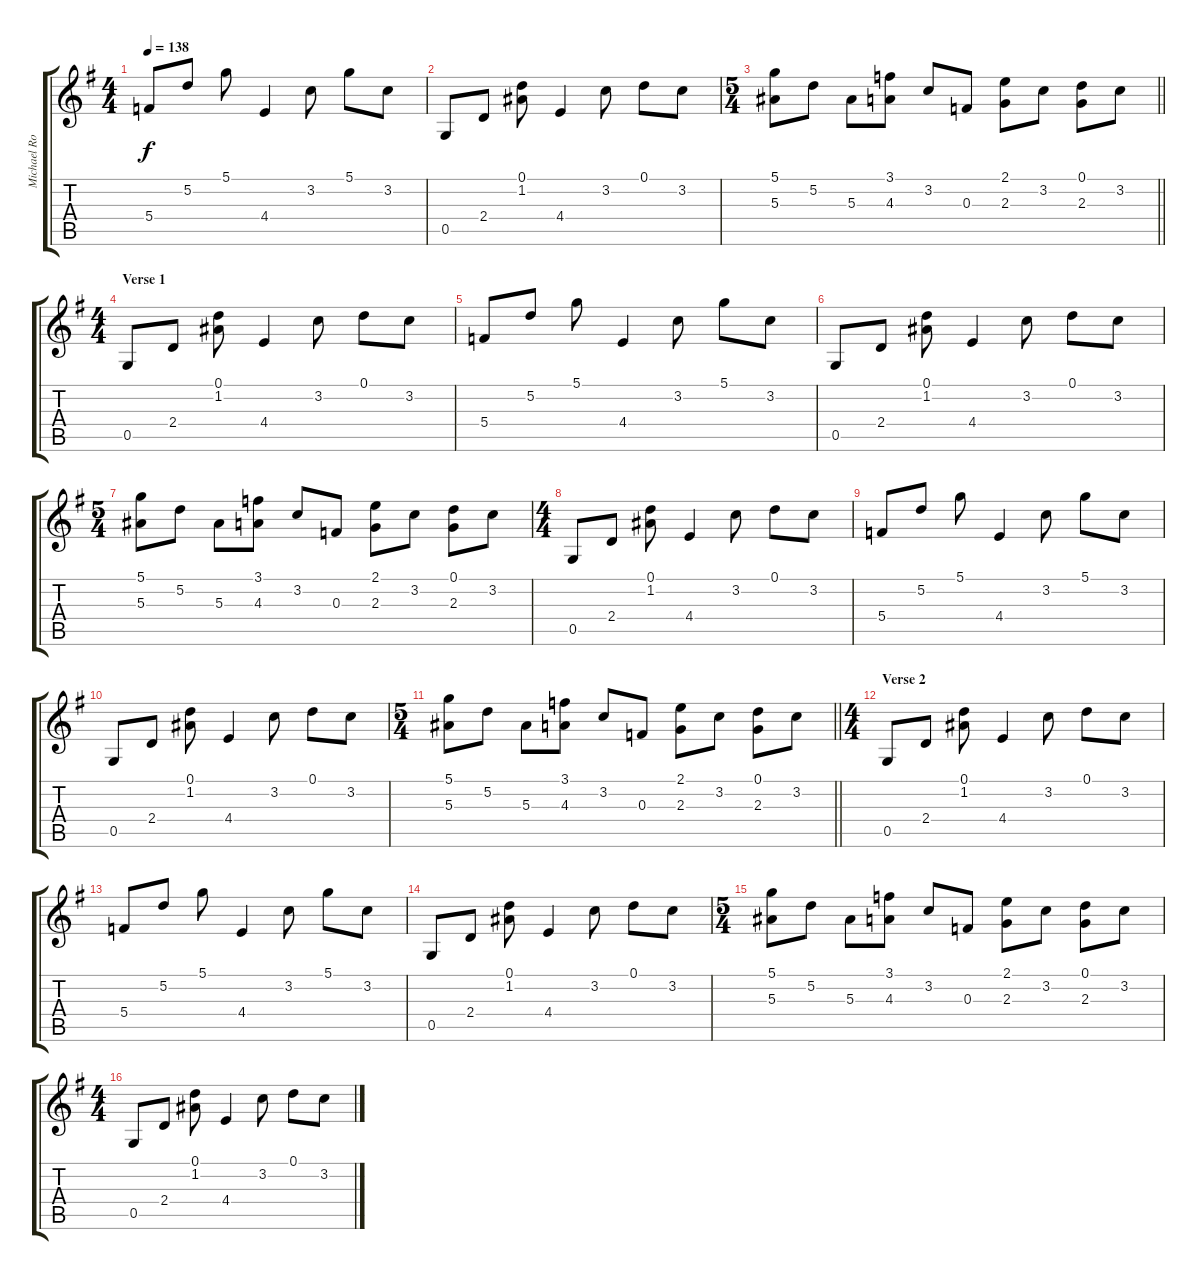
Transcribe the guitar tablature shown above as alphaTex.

\track ("Michael Romeo (clean guitar)" "Michael Ro") {instrument acousticguitarsteel}
\staff {score tabs}
\tuning (D4 A3 F3 C3 G2 D2) {hide}
\ts (4 4)
\tempo 138
\clef g2
\ks eminor
5.4.8{dy f} 5.2.8 5.1.8 4.4.4 3.2.8 5.1.8 3.2.8 |
0.5.8 2.4.8 (0.1 1.2).8 4.4.4 3.2.8 0.1.8 3.2.8 |
\ts (5 4)
\barLineRight lightlight
(5.1 5.3).8 5.2.8 5.3.8 (3.1 4.3).8 3.2.8 0.3.8 (2.1 2.3).8 3.2.8 (0.1 2.3).8 3.2.8 |
\ts (4 4)
\section ("" "Verse 1")
0.5.8{instrument acousticguitarsteel} 2.4.8 (0.1 1.2).8 4.4.4 3.2.8 0.1.8 3.2.8 |
5.4.8 5.2.8 5.1.8 4.4.4 3.2.8 5.1.8 3.2.8 |
0.5.8 2.4.8 (0.1 1.2).8 4.4.4 3.2.8 0.1.8 3.2.8 |
\ts (5 4)
(5.1 5.3).8 5.2.8 5.3.8 (3.1 4.3).8 3.2.8 0.3.8 (2.1 2.3).8 3.2.8 (0.1 2.3).8 3.2.8 |
\ts (4 4)
0.5.8 2.4.8 (0.1 1.2).8 4.4.4 3.2.8 0.1.8 3.2.8 |
5.4.8 5.2.8 5.1.8 4.4.4 3.2.8 5.1.8 3.2.8 |
0.5.8 2.4.8 (0.1 1.2).8 4.4.4 3.2.8 0.1.8 3.2.8 |
\ts (5 4)
\barLineRight lightlight
(5.1 5.3).8 5.2.8 5.3.8 (3.1 4.3).8 3.2.8 0.3.8 (2.1 2.3).8 3.2.8 (0.1 2.3).8 3.2.8 |
\ts (4 4)
\section ("" "Verse 2")
0.5.8 2.4.8 (0.1 1.2).8 4.4.4 3.2.8 0.1.8 3.2.8 |
5.4.8 5.2.8 5.1.8 4.4.4 3.2.8 5.1.8 3.2.8 |
0.5.8 2.4.8 (0.1 1.2).8 4.4.4 3.2.8 0.1.8 3.2.8 |
\ts (5 4)
(5.1 5.3).8 5.2.8 5.3.8 (3.1 4.3).8 3.2.8 0.3.8 (2.1 2.3).8 3.2.8 (0.1 2.3).8 3.2.8 |
\ts (4 4)
0.5.8 2.4.8 (0.1 1.2).8 4.4.4 3.2.8 0.1.8 3.2.8
